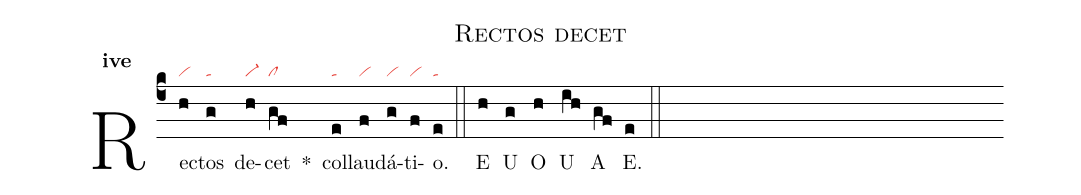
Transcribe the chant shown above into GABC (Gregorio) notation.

name:Rectos decet;
office-part:an;
mode:4e;
nabc-lines:1;
%%
initial-style: 1;
name:Rectos decet;
mode: 4;
office-part: Antiphona;
annotation: Ant.;
annotation: iv e;
nabc-lines:1;
%%
(c4) Rec(h|vi)tos(g|ta) de(h|vi-)cet(gf|cl) <sp>*</sp>() col(e|ta)lau(f|vi)dá(g|vi)ti(f|vi)o.(e|ta) (::)
<eu>E(h) U(g) O(h) U(ih) A(gf) E.(e) </eu>(::)
